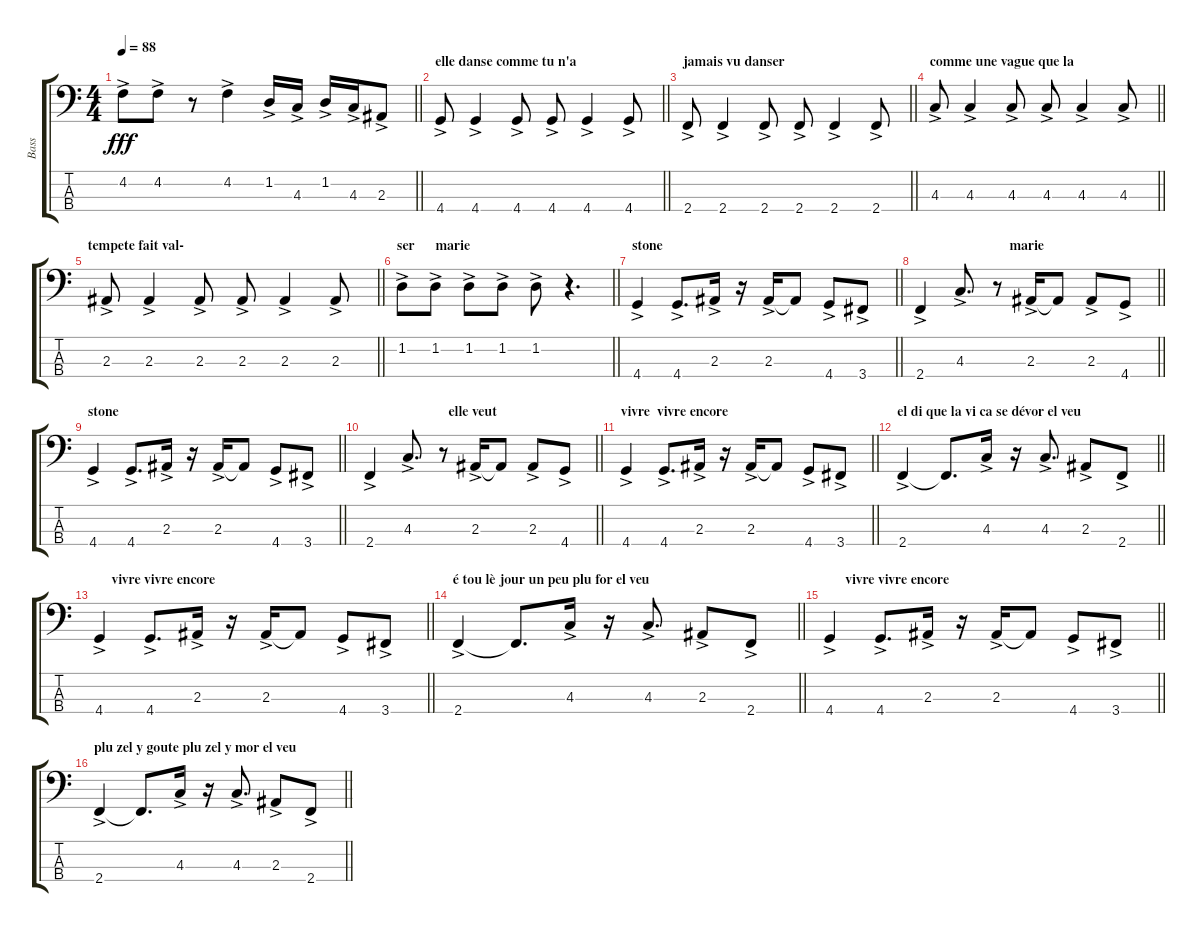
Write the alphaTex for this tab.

\track ("Bass" "Bass") {instrument electricbassfinger}
\staff {score tabs}
\tuning (Gb2 Db2 Ab1 Eb1) {hide}
\ts (4 4)
\tempo 88
\clef f4
\barLineRight lightlight
\ks c
4.2{ac}.8{dy fff} 4.2{ac}.8 r.8 4.2{ac}.4 1.2{ac}.16 4.3{ac}.16 1.2{ac}.16 4.3{ac}.16 2.3{ac}.8 |
\section ("" "elle danse comme tu n'a")
\barLineRight lightlight
4.4{ac}.8 4.4{ac}.4 4.4{ac}.8 4.4{ac}.8 4.4{ac}.4 4.4{ac}.8 |
\section ("" "jamais vu danser")
\barLineRight lightlight
2.4{ac}.8 2.4{ac}.4 2.4{ac}.8 2.4{ac}.8 2.4{ac}.4 2.4{ac}.8 |
\section ("" "comme une vague que la")
\barLineRight lightlight
4.3{ac}.8 4.3{ac}.4 4.3{ac}.8 4.3{ac}.8 4.3{ac}.4 4.3{ac}.8 |
\section ("" "tempete fait val-")
\barLineRight lightlight
2.3{ac}.8 2.3{ac}.4 2.3{ac}.8 2.3{ac}.8 2.3{ac}.4 2.3{ac}.8 |
\section ("" "ser      marie")
\barLineRight lightlight
1.2{ac}.8 1.2{ac}.8 1.2{ac}.8 1.2{ac}.8 1.2{ac}.8 r.4{d} |
\section ("" "stone")
\barLineRight lightlight
4.4{ac}.4 4.4{ac}.8{d} 2.3{ac}.16 r.16 2.3{ac}.16 2.3{t}.8 4.4{ac}.8 3.4{ac}.8 |
\section ("" "                           marie")
\barLineRight lightlight
2.4{ac}.4 4.3{ac}.8{d} r.8 2.3{ac}.16 2.3{t}.8 2.3{ac}.8 4.4{ac}.8 |
\section ("" "stone")
\barLineRight lightlight
4.4{ac}.4 4.4{ac}.8{d} 2.3{ac}.16 r.16 2.3{ac}.16 2.3{t}.8 4.4{ac}.8 3.4{ac}.8 |
\section ("" "                        elle veut")
\barLineRight lightlight
2.4{ac}.4 4.3{ac}.8{d} r.8 2.3{ac}.16 2.3{t}.8 2.3{ac}.8 4.4{ac}.8 |
\section ("" "vivre  vivre encore")
\barLineRight lightlight
4.4{ac}.4 4.4{ac}.8{d} 2.3{ac}.16 r.16 2.3{ac}.16 2.3{t}.8 4.4{ac}.8 3.4{ac}.8 |
\section ("" "el di que la vi ca se dévor el veu")
\barLineRight lightlight
2.4{ac}.4 2.4{t}.8{d} 4.3{ac}.16 r.16 4.3{ac}.8{d} 2.3{ac}.8 2.4{ac}.8 |
\section ("" "     vivre vivre encore")
\barLineRight lightlight
4.4{ac}.4 4.4{ac}.8{d} 2.3{ac}.16 r.16 2.3{ac}.16 2.3{t}.8 4.4{ac}.8 3.4{ac}.8 |
\section ("" "é tou lè jour un peu plu for el veu")
\barLineRight lightlight
2.4{ac}.4 2.4{t}.8{d} 4.3{ac}.16 r.16 4.3{ac}.8{d} 2.3{ac}.8 2.4{ac}.8 |
\section ("" "      vivre vivre encore")
\barLineRight lightlight
4.4{ac}.4 4.4{ac}.8{d} 2.3{ac}.16 r.16 2.3{ac}.16 2.3{t}.8 4.4{ac}.8 3.4{ac}.8 |
\section ("" "plu zel y goute plu zel y mor el veu")
\barLineRight lightlight
2.4{ac}.4 2.4{t}.8{d} 4.3{ac}.16 r.16 4.3{ac}.8{d} 2.3{ac}.8 2.4{ac}.8
